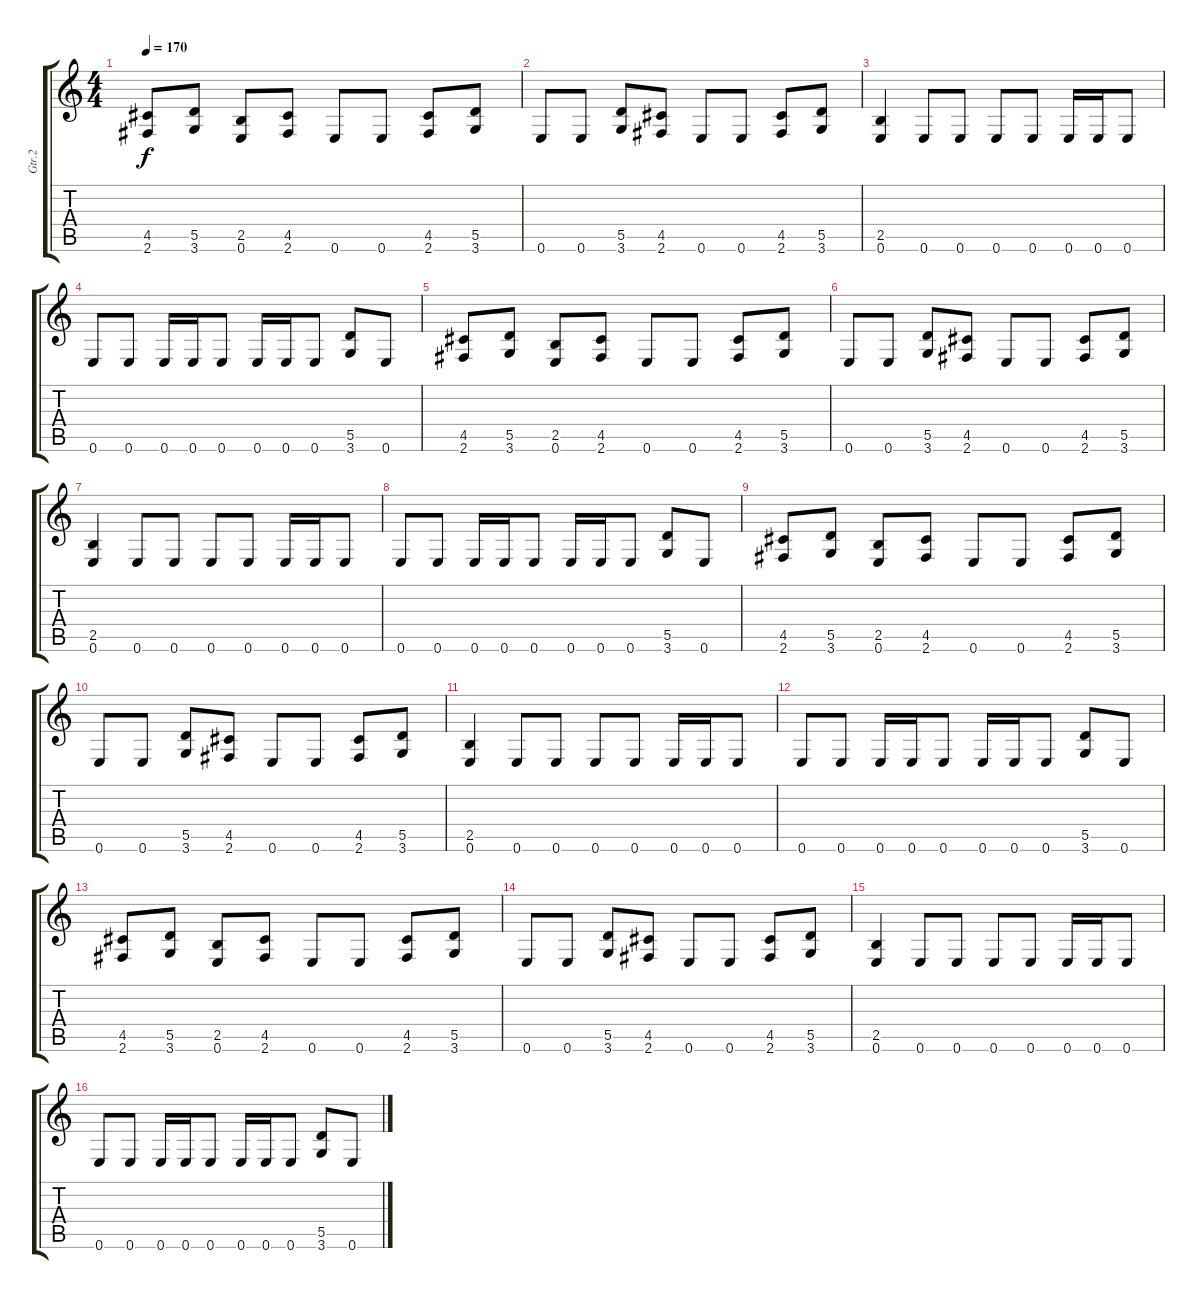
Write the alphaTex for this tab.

\track ("Gtr.2" "Gtr.2") {instrument distortionguitar}
\staff {score tabs}
\tuning (E4 B3 G3 D3 A2 E2) {hide}
\ts (4 4)
\tempo 170
\clef g2
\ks c
(4.5 2.6).8{dy f} (5.5 3.6).8 (2.5 0.6).8 (4.5 2.6).8 0.6.8 0.6.8 (4.5 2.6).8 (5.5 3.6).8 |
0.6.8 0.6.8 (5.5 3.6).8 (4.5 2.6).8 0.6.8 0.6.8 (4.5 2.6).8 (5.5 3.6).8 |
(2.5 0.6).4 0.6.8 0.6.8 0.6.8 0.6.8 0.6.16 0.6.16 0.6.8 |
0.6.8 0.6.8 0.6.16 0.6.16 0.6.8 0.6.16 0.6.16 0.6.8 (5.5 3.6).8 0.6.8 |
(4.5 2.6).8 (5.5 3.6).8 (2.5 0.6).8 (4.5 2.6).8 0.6.8 0.6.8 (4.5 2.6).8 (5.5 3.6).8 |
0.6.8 0.6.8 (5.5 3.6).8 (4.5 2.6).8 0.6.8 0.6.8 (4.5 2.6).8 (5.5 3.6).8 |
(2.5 0.6).4 0.6.8 0.6.8 0.6.8 0.6.8 0.6.16 0.6.16 0.6.8 |
0.6.8 0.6.8 0.6.16 0.6.16 0.6.8 0.6.16 0.6.16 0.6.8 (5.5 3.6).8 0.6.8 |
(4.5 2.6).8 (5.5 3.6).8 (2.5 0.6).8 (4.5 2.6).8 0.6.8 0.6.8 (4.5 2.6).8 (5.5 3.6).8 |
0.6.8 0.6.8 (5.5 3.6).8 (4.5 2.6).8 0.6.8 0.6.8 (4.5 2.6).8 (5.5 3.6).8 |
(2.5 0.6).4 0.6.8 0.6.8 0.6.8 0.6.8 0.6.16 0.6.16 0.6.8 |
0.6.8 0.6.8 0.6.16 0.6.16 0.6.8 0.6.16 0.6.16 0.6.8 (5.5 3.6).8 0.6.8 |
(4.5 2.6).8 (5.5 3.6).8 (2.5 0.6).8 (4.5 2.6).8 0.6.8 0.6.8 (4.5 2.6).8 (5.5 3.6).8 |
0.6.8 0.6.8 (5.5 3.6).8 (4.5 2.6).8 0.6.8 0.6.8 (4.5 2.6).8 (5.5 3.6).8 |
(2.5 0.6).4 0.6.8 0.6.8 0.6.8 0.6.8 0.6.16 0.6.16 0.6.8 |
0.6.8 0.6.8 0.6.16 0.6.16 0.6.8 0.6.16 0.6.16 0.6.8 (5.5 3.6).8 0.6.8
